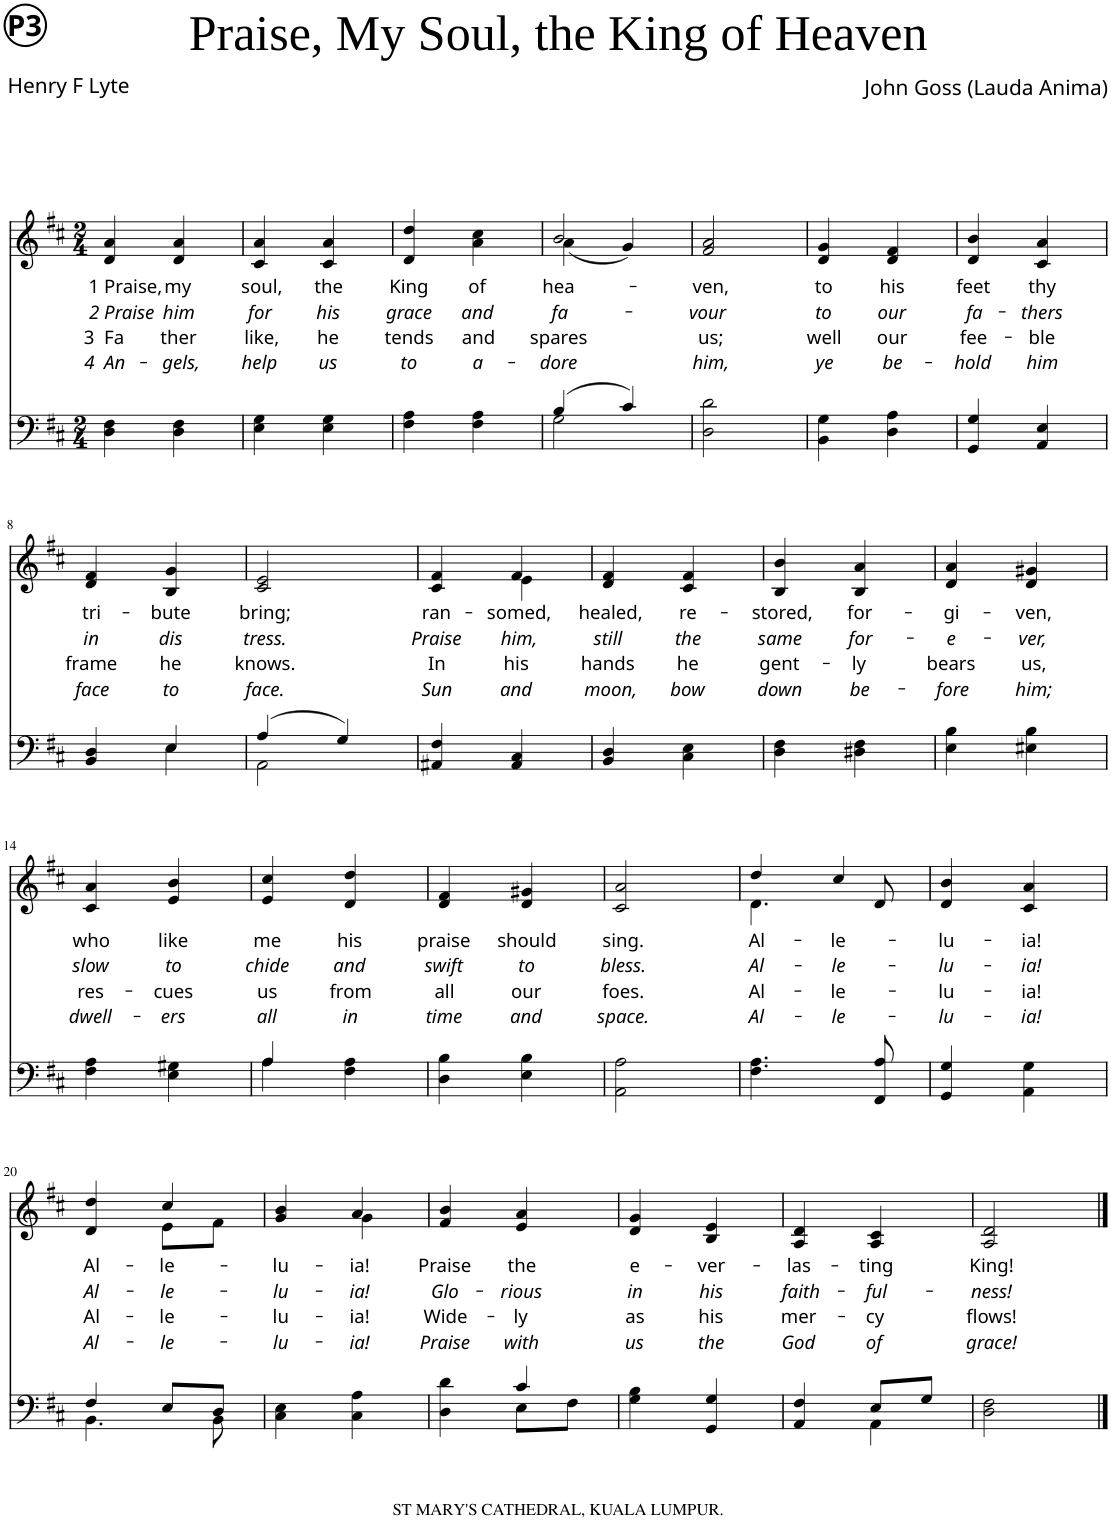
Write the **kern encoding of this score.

**kern	**kern	**text	**text	**text	**text
*part2	*part1	*part1	*part1	*part1	*part1
*staff2	*staff1	*staff1	*staff1	*staff1	*staff1
*I"Piano	*I"Piano	*	*	*	*
*I'Pno	*I'Pno	*	*	*	*
*clefF4	*clefG2	*	*	*	*
*k[f#c#]	*k[f#c#]	*	*	*	*
*M2/4	*M2/4	*	*	*	*
=1	=1	=1	=1	=1	=1
!	!	!LO:LY:b	!LO:LY:b	!LO:LY:b	!LO:LY:b
4D\ 4F#\	4d/ 4a/	1 Praise,	2 Praise	3 Fa	-4 An-
!	!	!LO:LY:b	!LO:LY:b	!LO:LY:b	!LO:LY:b
4D\ 4F#\	4d/ 4a/	my	him	ther	-gels,
=2	=2	=2	=2	=2	=2
!	!	!LO:LY:b	!LO:LY:b	!LO:LY:b	!LO:LY:b
4E\ 4G\	4c#/ 4a/	soul,	for	like,	help
!	!	!LO:LY:b	!LO:LY:b	!LO:LY:b	!LO:LY:b
4E\ 4G\	4c#/ 4a/	the	his	he	us
=3	=3	=3	=3	=3	=3
!	!	!LO:LY:b	!LO:LY:b	!LO:LY:b	!LO:LY:b
4F#\ 4A\	4d/ 4dd/	King	grace	tends	to
!	!	!LO:LY:b	!LO:LY:b	!LO:LY:b	!LO:LY:b
4F#\ 4A\	4a\ 4cc#\	of	and	and	a-
=4	=4	=4	=4	=4	=4
*^	*	*	*	*	*
!	!	!	!LO:LY:b	!LO:LY:b	!LO:LY:b	!LO:LY:b
*	*	*^	*	*	*	*
(4B/	2G\	2b/	(4a\	hea-	fa-	spares	dore
4c#/)	.	.	4g/)	.	.	.	.
*v	*v	*	*	*	*	*	*
=5	=5	=5	=5	=5	=5	=5
!	!	!	!LO:LY:b	!LO:LY:b	!LO:LY:b	!LO:LY:b
*	*v	*v	*	*	*	*
2D\ 2d\	2f#/ 2a/	-ven,	-vour	us;	him,
=6	=6	=6	=6	=6	=6
!	!	!LO:LY:b	!LO:LY:b	!LO:LY:b	!LO:LY:b
4BB\ 4G\	4d/ 4g/	to	to	well	ye
!	!	!LO:LY:b	!LO:LY:b	!LO:LY:b	!LO:LY:b
4D\ 4A\	4d/ 4f#/	his	our	our	be-
=7	=7	=7	=7	=7	=7
!	!	!LO:LY:b	!LO:LY:b	!LO:LY:b	!LO:LY:b
4GG/ 4G/	4d/ 4b/	feet	fa-	fee-	hold
!	!	!LO:LY:b	!LO:LY:b	!LO:LY:b	!LO:LY:b
4AA/ 4E/	4c#/ 4a/	thy	-thers	-ble	him
!!LO:LB:g=z
=8	=8	=8	=8	=8	=8
*^	*	*	*	*	*
!	!	!	!LO:LY:b	!LO:LY:b	!LO:LY:b	!LO:LY:b
4BB/ 4D/	4ryy	4d/ 4f#/	tri-	in	frame	face
!	!	!	!LO:LY:b	!LO:LY:b	!LO:LY:b	!LO:LY:b
4E/	4E\	4B/ 4g/	-bute	dis	he	to
=9	=9	=9	=9	=9	=9	=9
!	!	!	!LO:LY:b	!LO:LY:b	!LO:LY:b	!LO:LY:b
(4A/	2AA\	2c#/ 2e/	bring;	tress.	knows.	face.
4G/)	.	.	.	.	.	.
*v	*v	*	*	*	*	*
=10	=10	=10	=10	=10	=10
!	!	!LO:LY:b	!LO:LY:b	!LO:LY:b	!LO:LY:b
*	*^	*	*	*	*
4AA#X/ 4F#/	4c#/ 4f#/	4ryy	ran-	Praise	In	Sun
!	!	!	!LO:LY:b	!LO:LY:b	!LO:LY:b	!LO:LY:b
4AA#/ 4C#/	4f#/	4e\	-somed,	him,	his	and
=11	=11	=11	=11	=11	=11	=11
!	!	!	!LO:LY:b	!LO:LY:b	!LO:LY:b	!LO:LY:b
*	*v	*v	*	*	*	*
4BB/ 4D/	4d/ 4f#/	healed,	still	hands	moon,
!	!	!LO:LY:b	!LO:LY:b	!LO:LY:b	!LO:LY:b
4C#\ 4E\	4c#/ 4f#/	re-	the	he	bow
=12	=12	=12	=12	=12	=12
!	!	!LO:LY:b	!LO:LY:b	!LO:LY:b	!LO:LY:b
4D\ 4F#\	4B/ 4b/	-stored,	same	gent-	-down
!	!	!LO:LY:b	!LO:LY:b	!LO:LY:b	!LO:LY:b
4D#X\ 4F#\	4B/ 4a/	for-	for-	ly	be-
=13	=13	=13	=13	=13	=13
!	!	!LO:LY:b	!LO:LY:b	!LO:LY:b	!LO:LY:b
4E\ 4B\	4d/ 4a/	-gi-	-e-	-bears	fore
!	!	!LO:LY:b	!LO:LY:b	!LO:LY:b	!LO:LY:b
4E#X\ 4B\	4d/ 4g#X/	-ven,	-ver,	us,	him;
!!LO:LB:g=z
=14	=14	=14	=14	=14	=14
!	!	!LO:LY:b	!LO:LY:b	!LO:LY:b	!LO:LY:b
4F#\ 4A\	4c#/ 4a/	who	slow	res-	-dwell-
!	!	!LO:LY:b	!LO:LY:b	!LO:LY:b	!LO:LY:b
4E\ 4G#X\	4e/ 4b/	like	to	cues	-ers
=15	=15	=15	=15	=15	=15
*^	*	*	*	*	*
!	!	!	!LO:LY:b	!LO:LY:b	!LO:LY:b	!LO:LY:b
4A/	4A\	4e/ 4cc#/	me	chide	us	all
!	!	!	!LO:LY:b	!LO:LY:b	!LO:LY:b	!LO:LY:b
4F#\ 4A\	4ryy	4d/ 4dd/	his	and	from	in
=16	=16	=16	=16	=16	=16	=16
!	!	!	!LO:LY:b	!LO:LY:b	!LO:LY:b	!LO:LY:b
*v	*v	*	*	*	*	*
4D\ 4B\	4d/ 4f#/	praise	swift	all	time
!	!	!LO:LY:b	!LO:LY:b	!LO:LY:b	!LO:LY:b
4E\ 4B\	4d/ 4g#X/	should	to	our	and
=17	=17	=17	=17	=17	=17
!	!	!LO:LY:b	!LO:LY:b	!LO:LY:b	!LO:LY:b
2AA\ 2A\	2c#/ 2a/	sing.	bless.	foes.	space.
=18	=18	=18	=18	=18	=18
!	!	!LO:LY:b	!LO:LY:b	!LO:LY:b	!LO:LY:b
*	*^	*	*	*	*
4.F#\ 4.A\	4dd/	4.d\	Al-	Al-	Al-	-Al-
!	!	!	!LO:LY:b	!LO:LY:b	!LO:LY:b	!LO:LY:b
.	4cc#/	.	-le-	-le-	-le-	-le-
8FF#/ 8A/	.	8d/	.	.	.	.
=19	=19	=19	=19	=19	=19	=19
!	!	!	!LO:LY:b	!LO:LY:b	!LO:LY:b	!LO:LY:b
*	*v	*v	*	*	*	*
4GG/ 4G/	4d/ 4b/	-lu-	-lu-	-lu-	-lu-
!	!	!LO:LY:b	!LO:LY:b	!LO:LY:b	!LO:LY:b
4AA\ 4G\	4c#/ 4a/	-ia!	-ia!	-ia!	ia!
!!LO:LB:g=z
=20	=20	=20	=20	=20	=20
*^	*	*	*	*	*
!	!	!	!LO:LY:b	!LO:LY:b	!LO:LY:b	!LO:LY:b
*	*	*^	*	*	*	*
4F#/	4.BB\	4d/ 4dd/	4ryy	Al-	Al-	Al-	-Al-
!	!	!	!	!LO:LY:b	!LO:LY:b	!LO:LY:b	!LO:LY:b
8E/L	.	4cc#/	8e\L	-le-	-le-	-le-	-le-
8D/J	8BB\	.	8f#\J	.	.	.	.
=21	=21	=21	=21	=21	=21	=21	=21
!	!	!	!	!LO:LY:b	!LO:LY:b	!LO:LY:b	!LO:LY:b
*v	*v	*	*	*	*	*	*
4C#\ 4E\	4g/ 4b/	4ryy	-lu-	-lu-	-lu-	-lu-
!	!	!	!LO:LY:b	!LO:LY:b	!LO:LY:b	!LO:LY:b
4C#\ 4A\	4a/	4g\	-ia!	-ia!	-ia!	ia!
=22	=22	=22	=22	=22	=22	=22
*^	*	*	*	*	*	*
!	!	!	!	!LO:LY:b	!LO:LY:b	!LO:LY:b	!LO:LY:b
*	*	*v	*v	*	*	*	*
4D\ 4d\	4ryy	4f#/ 4b/	Praise	Glo-	Wide-	-Praise
!	!	!	!LO:LY:b	!LO:LY:b	!LO:LY:b	!LO:LY:b
4c#/	8E\L	4e/ 4a/	the	-rious	ly	with
.	8F#\J	.	.	.	.	.
=23	=23	=23	=23	=23	=23	=23
!	!	!	!LO:LY:b	!LO:LY:b	!LO:LY:b	!LO:LY:b
*v	*v	*	*	*	*	*
4G\ 4B\	4d/ 4g/	e-	in	as	us
!	!	!LO:LY:b	!LO:LY:b	!LO:LY:b	!LO:LY:b
4GG/ 4G/	4B/ 4e/	-ver-	his	his	the
=24	=24	=24	=24	=24	=24
*^	*	*	*	*	*
!	!	!	!LO:LY:b	!LO:LY:b	!LO:LY:b	!LO:LY:b
4AA/ 4F#/	4ryy	4A/ 4d/	-las-	faith-	mer-	-God
!	!	!	!LO:LY:b	!LO:LY:b	!LO:LY:b	!LO:LY:b
8E/L	4AA\	4A/ 4c#/	-ting	-ful-	cy	of
8G/J	.	.	.	.	.	.
*v	*v	*	*	*	*	*
=25	=25	=25	=25	=25	=25
!	!	!LO:LY:b	!LO:LY:b	!LO:LY:b	!LO:LY:b
2D\ 2F#\	2A/ 2d/	King!	-ness!	flows!	grace!
==	==	==	==	==	==
*-	*-	*-	*-	*-	*-
